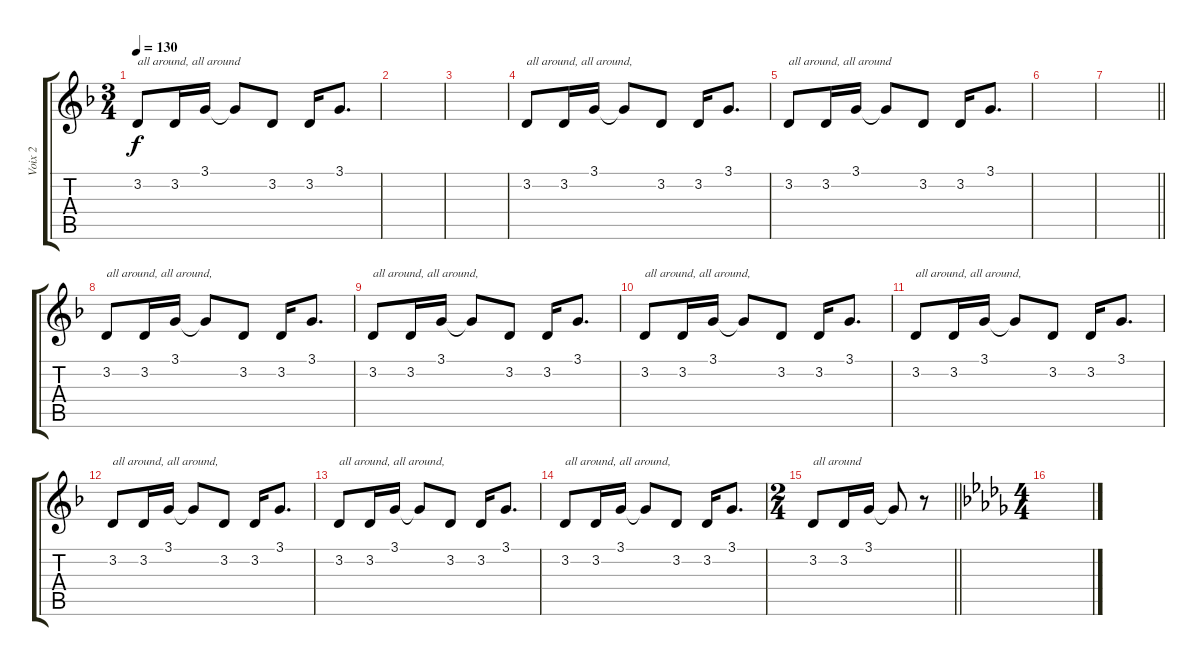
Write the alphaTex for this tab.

\track ("Voix 2" "Voix 2") {instrument lead2sawtooth}
\staff {score tabs}
\tuning (E4 B3 G3 D3 A2 E2) {hide}
\ts (3 4)
\tempo 130
\clef g2
\ks dminor
3.2.8{txt "all around, all around" dy f} 3.2.16 3.1.16 3.1{t}.8 3.2.8 3.2.16 3.1.8{d} |
|
|
3.2.8{txt "all around, all around, "} 3.2.16 3.1.16 3.1{t}.8 3.2.8 3.2.16 3.1.8{d} |
3.2.8{txt "all around, all around"} 3.2.16 3.1.16 3.1{t}.8 3.2.8 3.2.16 3.1.8{d} |
|
\barLineRight lightlight
|
3.2.8{txt "all around, all around, "} 3.2.16 3.1.16 3.1{t}.8 3.2.8 3.2.16 3.1.8{d} |
3.2.8{txt "all around, all around, "} 3.2.16 3.1.16 3.1{t}.8 3.2.8 3.2.16 3.1.8{d} |
3.2.8{txt "all around, all around, "} 3.2.16 3.1.16 3.1{t}.8 3.2.8 3.2.16 3.1.8{d} |
3.2.8{txt "all around, all around, "} 3.2.16 3.1.16 3.1{t}.8 3.2.8 3.2.16 3.1.8{d} |
3.2.8{txt "all around, all around, "} 3.2.16 3.1.16 3.1{t}.8 3.2.8 3.2.16 3.1.8{d} |
3.2.8{txt "all around, all around, "} 3.2.16 3.1.16 3.1{t}.8 3.2.8 3.2.16 3.1.8{d} |
3.2.8{txt "all around, all around, "} 3.2.16 3.1.16 3.1{t}.8 3.2.8 3.2.16 3.1.8{d} |
\ts (2 4)
\barLineRight lightlight
3.2.8{txt "all around"} 3.2.16 3.1.16 3.1{t}.8 r.8 |
\ts (4 4)
\ks db
